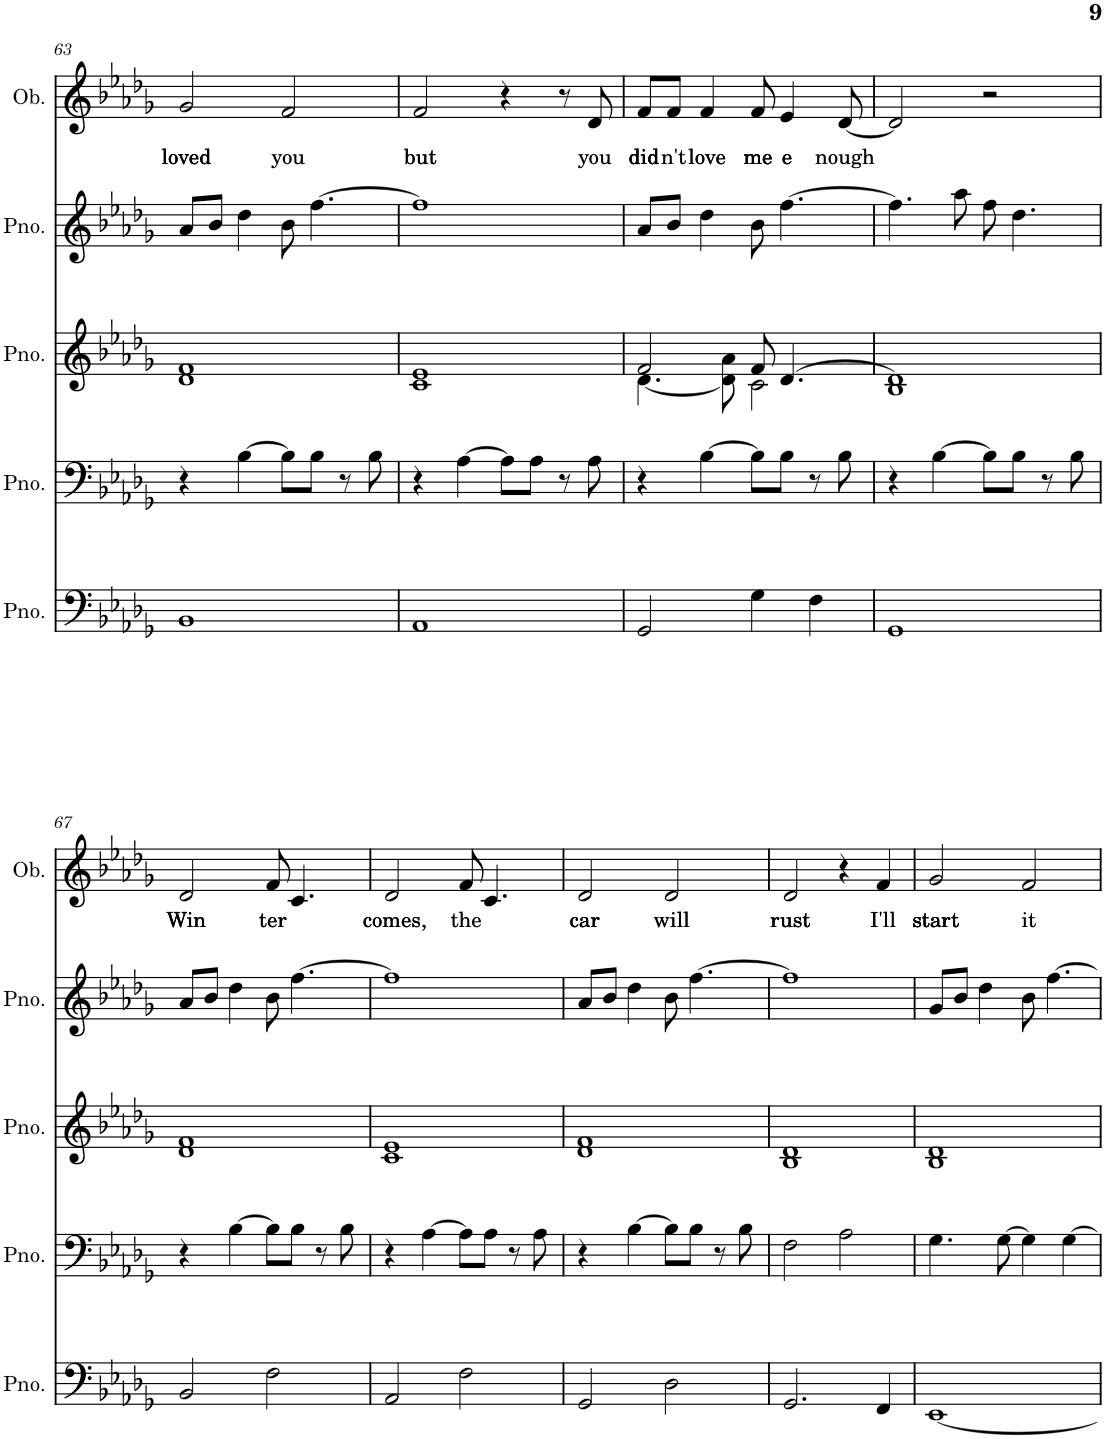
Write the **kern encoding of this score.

**kern	**kern	**kern	**kern	**kern	**text
*part5	*part4	*part3	*part2	*part1	*part1
*staff5	*staff4	*staff3	*staff2	*staff1	*staff1
*I"Piano, :bassNotes	*I"Piano, :tenorVoice	*I"Piano, :altoNotes	*I"Piano, :sopranoVoice	*I"Oboe, :soloVoice	*
*I'Pno.	*I'Pno.	*I'Pno.	*I'Pno.	*I'Ob.	*
!!LO:PB:g=z
*clefF4	*clefF4	*clefG2	*clefG2	*clefG2	*
*k[b-e-a-d-g-]	*k[b-e-a-d-g-]	*k[b-e-a-d-g-]	*k[b-e-a-d-g-]	*k[b-e-a-d-g-]	*
*M4/4	*M4/4	*M4/4	*M4/4	*M4/4	*
=63	=63	=63	=63	=63	=63
!	!	!	!	!	!LO:LY:b
1BB-	4r	1d- 1f	8a-/L	2g-/	loved
.	.	.	8b-/J	.	.
.	[4B-\	.	4dd-\	.	.
!	!	!	!	!	!LO:LY:b
.	8B-\L]	.	8b-\	2f/	you
.	8B-\J	.	[4.ff\	.	.
.	8r	.	.	.	.
.	8B-\	.	.	.	.
=64	=64	=64	=64	=64	=64
!	!	!	!	!	!LO:LY:b
1AA-	4r	1c 1e-	1ff]	2f/	but
.	[4A-\	.	.	.	.
.	8A-\L]	.	.	4r	.
.	8A-\J	.	.	.	.
.	8r	.	.	8r	.
!	!	!	!	!	!LO:LY:b
.	8A-\	.	.	8d-/	you
=65	=65	=65	=65	=65	=65
*	*	*^	*	*	*
!	!	!	!	!	!	!LO:LY:b
2GG-/	4r	2f/	[4.d-\	8a-/L	8f/L	did
!	!	!	!	!	!	!LO:LY:b
.	.	.	.	8b-/J	8f/J	n't
!	!	!	!	!	!	!LO:LY:b
.	[4B-\	.	.	4dd-\	4f/	love
.	.	.	8d-\] 8a-\	.	.	.
!	!	!	!	!	!	!LO:LY:b
4G-\	8B-\L]	8f/	2c\	8b-\	8f/	me
!	!	!	!	!	!	!LO:LY:b
.	8B-\J	[4.d-/	.	[4.ff\	4e-/	e
4F\	8r	.	.	.	.	.
!	!	!	!	!	!	!LO:LY:b
.	8B-\	.	.	.	[8d-/	nough
=66	=66	=66	=66	=66	=66	=66
1GG-	4r	1d-]	1B-	4.ff\]	2d-/]	.
.	[4B-\	.	.	.	.	.
.	.	.	.	8aa-\	.	.
.	8B-\L]	.	.	8ff\	2r	.
.	8B-\J	.	.	4.dd-\	.	.
.	8r	.	.	.	.	.
.	8B-\	.	.	.	.	.
*	*	*v	*v	*	*	*
!!LO:LB:g=z
=67	=67	=67	=67	=67	=67
!	!	!	!	!	!LO:LY:b
2BB-/	4r	1d- 1f	8a-/L	2d-/	Win
.	.	.	8b-/J	.	.
.	[4B-\	.	4dd-\	.	.
!	!	!	!	!	!LO:LY:b
2F\	8B-\L]	.	8b-\	8f/	ter
.	8B-\J	.	[4.ff\	4.c/	.
.	8r	.	.	.	.
.	8B-\	.	.	.	.
=68	=68	=68	=68	=68	=68
!	!	!	!	!	!LO:LY:b
2AA-/	4r	1c 1e-	1ff]	2d-/	comes,
.	[4A-\	.	.	.	.
!	!	!	!	!	!LO:LY:b
2F\	8A-\L]	.	.	8f/	the
.	8A-\J	.	.	4.c/	.
.	8r	.	.	.	.
.	8A-\	.	.	.	.
=69	=69	=69	=69	=69	=69
!	!	!	!	!	!LO:LY:b
2GG-/	4r	1d- 1f	8a-/L	2d-/	car
.	.	.	8b-/J	.	.
.	[4B-\	.	4dd-\	.	.
!	!	!	!	!	!LO:LY:b
2D-\	8B-\L]	.	8b-\	2d-/	will
.	8B-\J	.	[4.ff\	.	.
.	8r	.	.	.	.
.	8B-\	.	.	.	.
=70	=70	=70	=70	=70	=70
!	!	!	!	!	!LO:LY:b
2.GG-/	2F\	1B- 1d-	1ff]	2d-/	rust
.	2A-\	.	.	4r	.
!	!	!	!	!	!LO:LY:b
4FF/	.	.	.	4f/	I'll
=71	=71	=71	=71	=71	=71
!	!	!	!	!	!LO:LY:b
[1EE-	4.G-\	1B- 1d-	8g-/L	2g-/	start
.	.	.	8b-/J	.	.
.	.	.	4dd-\	.	.
.	[8G-\	.	.	.	.
!	!	!	!	!	!LO:LY:b
.	4G-\]	.	8b-\	2f/	it
.	.	.	[4.ff\	.	.
.	[4G-\	.	.	.	.
=	=	=	=	=	=
*-	*-	*-	*-	*-	*-
